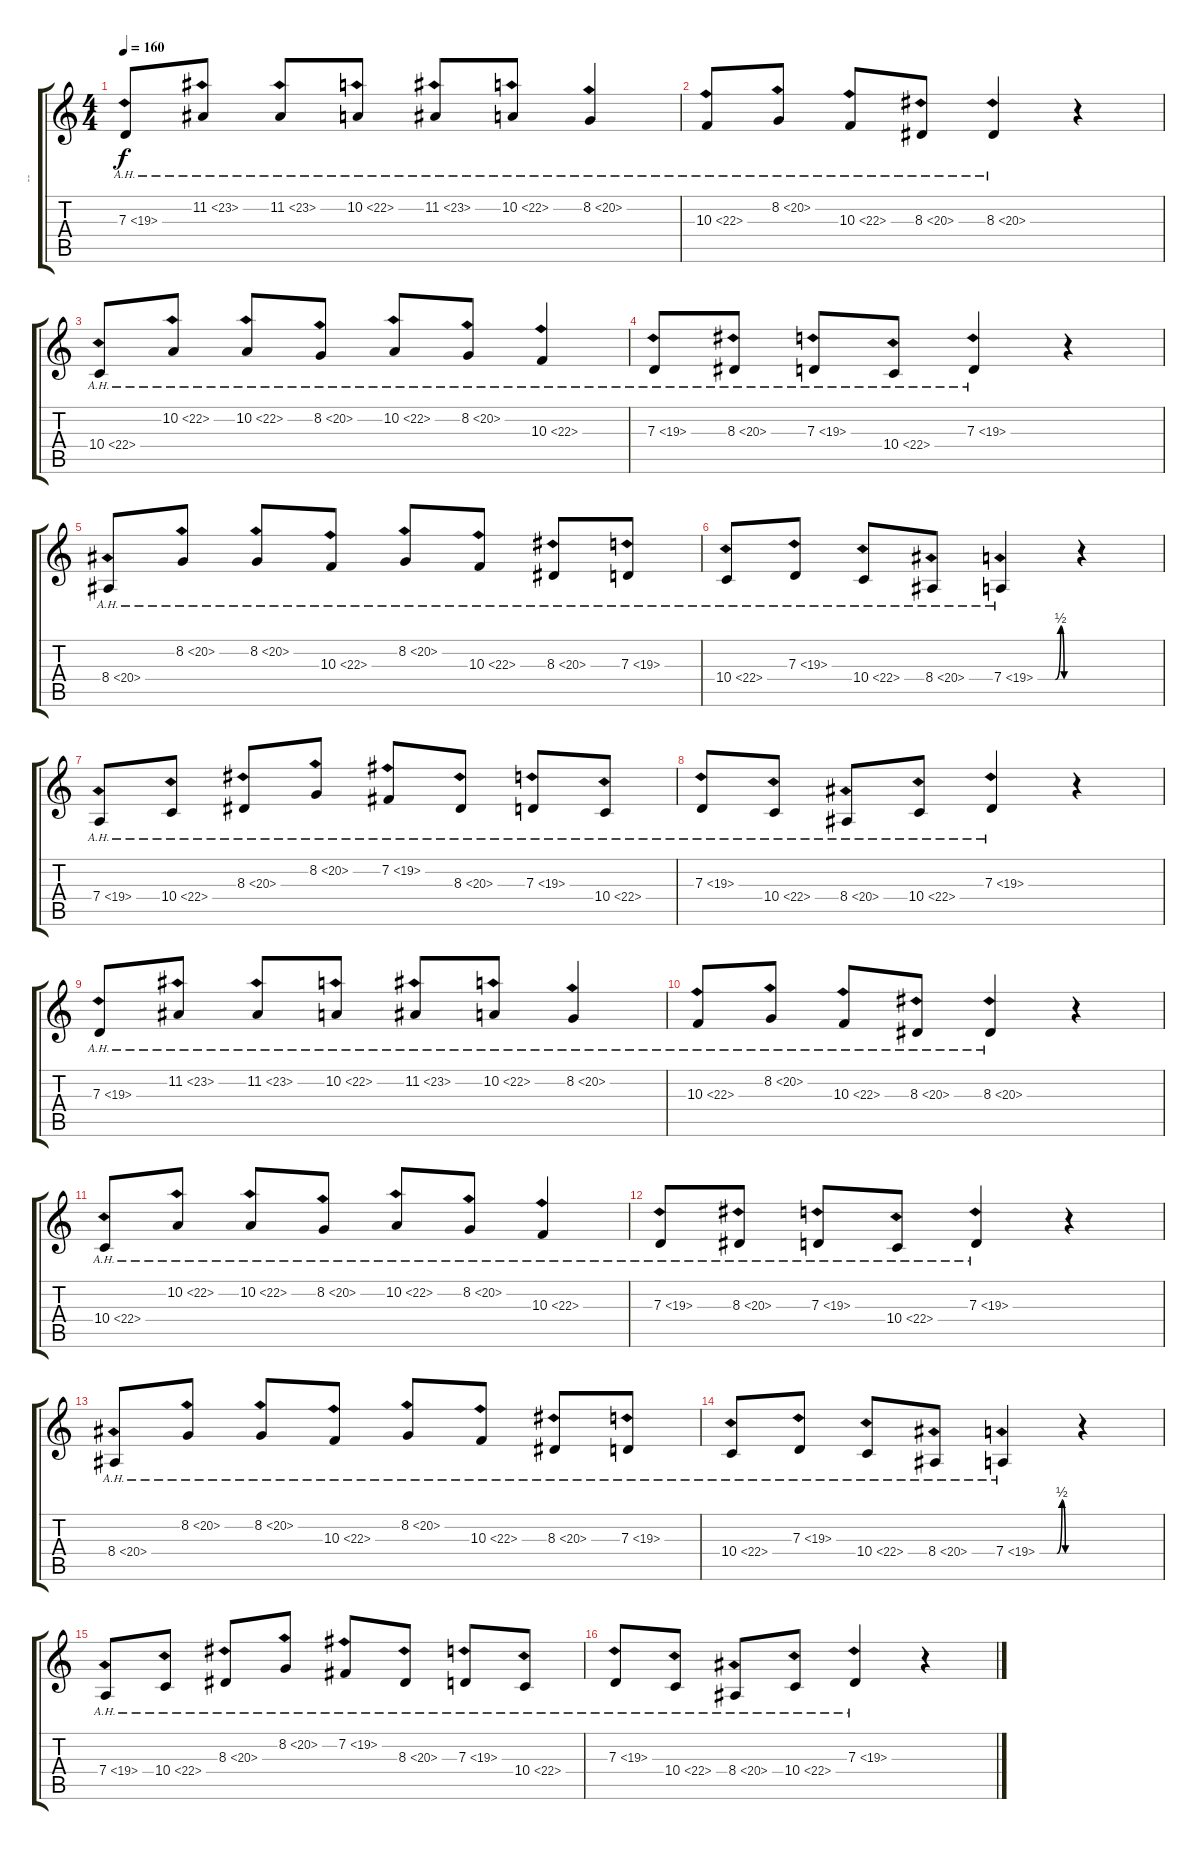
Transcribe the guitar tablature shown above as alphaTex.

\track ("--" "--") {instrument sitar}
\staff {score tabs}
\tuning (E4 B3 G3 D3 A2 E2) {hide}
\ts (4 4)
\tempo 160
\clef g2
\ks c
7.3{ah 12}.8{dy f instrument sitar} 11.2{ah 12}.8 11.2{ah 12}.8 10.2{ah 12}.8 11.2{ah 12}.8 10.2{ah 12}.8 8.2{ah 12}.4 |
10.3{ah 12}.8 8.2{ah 12}.8 10.3{ah 12}.8 8.3{ah 12}.8 8.3{ah 12}.4 r.4 |
10.4{ah 12}.8 10.2{ah 12}.8 10.2{ah 12}.8 8.2{ah 12}.8 10.2{ah 12}.8 8.2{ah 12}.8 10.3{ah 12}.4 |
7.3{ah 12}.8 8.3{ah 12}.8 7.3{ah 12}.8 10.4{ah 12}.8 7.3{ah 12}.4 r.4 |
8.4{ah 12}.8 8.2{ah 12}.8 8.2{ah 12}.8 10.3{ah 12}.8 8.2{ah 12}.8 10.3{ah 12}.8 8.3{ah 12}.8 7.3{ah 12}.8 |
10.4{ah 12}.8 7.3{ah 12}.8 10.4{ah 12}.8 8.4{ah 12}.8 7.4{be (custom 0 0 15 0 30 0 39 2 45 0 60 0) ah 12}.4 r.4 |
7.4{ah 12}.8 10.4{ah 12}.8 8.3{ah 12}.8 8.2{ah 12}.8 7.2{ah 12}.8 8.3{ah 12}.8 7.3{ah 12}.8 10.4{ah 12}.8 |
7.3{ah 12}.8 10.4{ah 12}.8 8.4{ah 12}.8 10.4{ah 12}.8 7.3{ah 12}.4 r.4 |
7.3{ah 12}.8 11.2{ah 12}.8 11.2{ah 12}.8 10.2{ah 12}.8 11.2{ah 12}.8 10.2{ah 12}.8 8.2{ah 12}.4 |
10.3{ah 12}.8 8.2{ah 12}.8 10.3{ah 12}.8 8.3{ah 12}.8 8.3{ah 12}.4 r.4 |
10.4{ah 12}.8 10.2{ah 12}.8 10.2{ah 12}.8 8.2{ah 12}.8 10.2{ah 12}.8 8.2{ah 12}.8 10.3{ah 12}.4 |
7.3{ah 12}.8 8.3{ah 12}.8 7.3{ah 12}.8 10.4{ah 12}.8 7.3{ah 12}.4 r.4 |
8.4{ah 12}.8 8.2{ah 12}.8 8.2{ah 12}.8 10.3{ah 12}.8 8.2{ah 12}.8 10.3{ah 12}.8 8.3{ah 12}.8 7.3{ah 12}.8 |
10.4{ah 12}.8 7.3{ah 12}.8 10.4{ah 12}.8 8.4{ah 12}.8 7.4{be (custom 0 0 15 0 30 0 39 2 45 0 60 0) ah 12}.4 r.4 |
7.4{ah 12}.8 10.4{ah 12}.8 8.3{ah 12}.8 8.2{ah 12}.8 7.2{ah 12}.8 8.3{ah 12}.8 7.3{ah 12}.8 10.4{ah 12}.8 |
7.3{ah 12}.8 10.4{ah 12}.8 8.4{ah 12}.8 10.4{ah 12}.8 7.3{ah 12}.4 r.4
